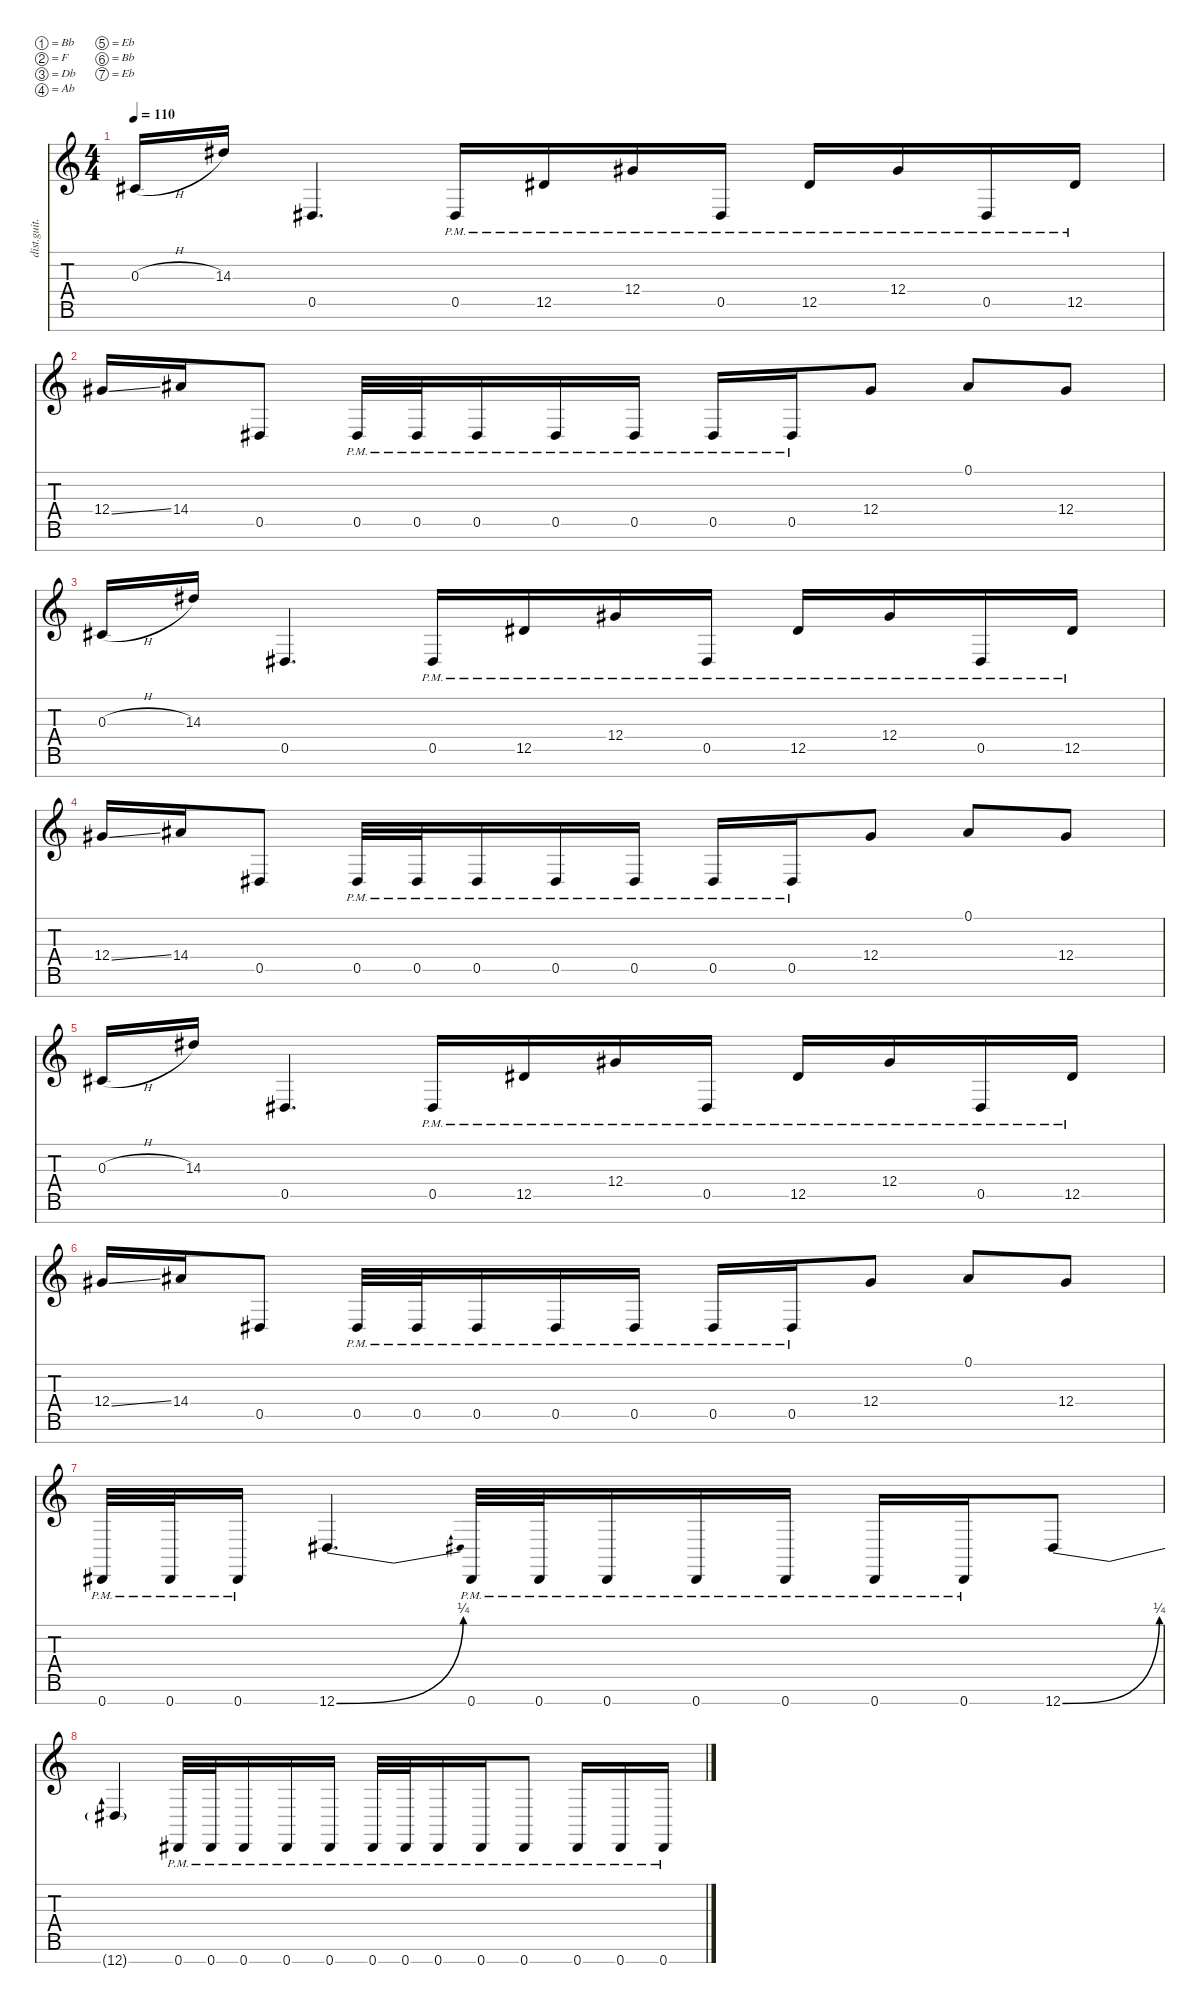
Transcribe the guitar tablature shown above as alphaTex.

\defaultSystemsLayout 4
\hideDynamics
\bracketExtendMode nobrackets
\track ("riff" "dist.guit.") {instrument distortionguitar}
\staff {score tabs}
\tuning (Bb3 F3 Db3 Ab2 Eb2 Bb1 Eb1)
\ts (4 4)
\tempo 110
\clef g2
\ks c
0.3{h acc #}.16{dy mf beam Up} 14.3{acc #}.16{beam Up} 0.5{acc #}.4{d beam Up} 0.5{pm acc #}.16{beam Up} 12.5{pm acc #}.16{beam Up} 12.4{pm acc #}.16{beam Up} 0.5{pm acc #}.16{beam Up} 12.5{pm acc #}.16{beam Up} 12.4{pm acc #}.16{beam Up} 0.5{pm acc #}.16{beam Up} 12.5{pm acc #}.16{beam Up} |
12.4{ss acc #}.16{beam Up} 14.4{acc #}.16{beam Up} 0.5{acc #}.8{beam Up} 0.5{pm acc #}.32{beam Up} 0.5{pm acc #}.32{beam Up} 0.5{pm acc #}.16{beam Up} 0.5{pm acc #}.16{beam Up} 0.5{pm acc #}.16{beam Up} 0.5{pm acc #}.16{beam Up} 0.5{pm acc #}.16{beam Up} 12.4{acc #}.8{beam Up} 0.1{acc #}.8{beam Up} 12.4{acc #}.8{beam Up} |
0.3{h acc #}.16{beam Up} 14.3{acc #}.16{beam Up} 0.5{acc #}.4{d beam Up} 0.5{pm acc #}.16{beam Up} 12.5{pm acc #}.16{beam Up} 12.4{pm acc #}.16{beam Up} 0.5{pm acc #}.16{beam Up} 12.5{pm acc #}.16{beam Up} 12.4{pm acc #}.16{beam Up} 0.5{pm acc #}.16{beam Up} 12.5{pm acc #}.16{beam Up} |
12.4{ss acc #}.16{beam Up} 14.4{acc #}.16{beam Up} 0.5{acc #}.8{beam Up} 0.5{pm acc #}.32{beam Up} 0.5{pm acc #}.32{beam Up} 0.5{pm acc #}.16{beam Up} 0.5{pm acc #}.16{beam Up} 0.5{pm acc #}.16{beam Up} 0.5{pm acc #}.16{beam Up} 0.5{pm acc #}.16{beam Up} 12.4{acc #}.8{beam Up} 0.1{acc #}.8{beam Up} 12.4{acc #}.8{beam Up} |
0.3{h acc #}.16{beam Up} 14.3{acc #}.16{beam Up} 0.5{acc #}.4{d beam Up} 0.5{pm acc #}.16{beam Up} 12.5{pm acc #}.16{beam Up} 12.4{pm acc #}.16{beam Up} 0.5{pm acc #}.16{beam Up} 12.5{pm acc #}.16{beam Up} 12.4{pm acc #}.16{beam Up} 0.5{pm acc #}.16{beam Up} 12.5{pm acc #}.16{beam Up} |
12.4{ss acc #}.16{beam Up} 14.4{acc #}.16{beam Up} 0.5{acc #}.8{beam Up} 0.5{pm acc #}.32{beam Up} 0.5{pm acc #}.32{beam Up} 0.5{pm acc #}.16{beam Up} 0.5{pm acc #}.16{beam Up} 0.5{pm acc #}.16{beam Up} 0.5{pm acc #}.16{beam Up} 0.5{pm acc #}.16{beam Up} 12.4{acc #}.8{beam Up} 0.1{acc #}.8{beam Up} 12.4{acc #}.8{beam Up} |
0.7{pm acc #}.32{beam Up} 0.7{pm acc #}.32{beam Up} 0.7{pm acc #}.16{beam Up} 12.7{be (bend 0 0 59.4 1) acc #}.4{d beam Up} 0.7{pm acc #}.32{beam Up} 0.7{pm acc #}.32{beam Up} 0.7{pm acc #}.16{beam Up} 0.7{pm acc #}.16{beam Up} 0.7{pm acc #}.16{beam Up} 0.7{pm acc #}.16{beam Up} 0.7{pm acc #}.16{beam Up} 12.7{be (bend 0 0 59.4 1) acc #}.8{beam Up} |
12.7{t acc #}.4{beam Up} 0.7{pm acc #}.32{beam Up} 0.7{pm acc #}.32{beam Up} 0.7{pm acc #}.16{beam Up} 0.7{pm acc #}.16{beam Up} 0.7{pm acc #}.16{beam Up} 0.7{pm acc #}.32{beam Up} 0.7{pm acc #}.32{beam Up} 0.7{pm acc #}.16{beam Up} 0.7{pm acc #}.16{beam Up} 0.7{pm acc #}.8{beam Up} 0.7{pm acc #}.16{beam Up} 0.7{pm acc #}.16{beam Up} 0.7{pm acc #}.16{beam Up}
